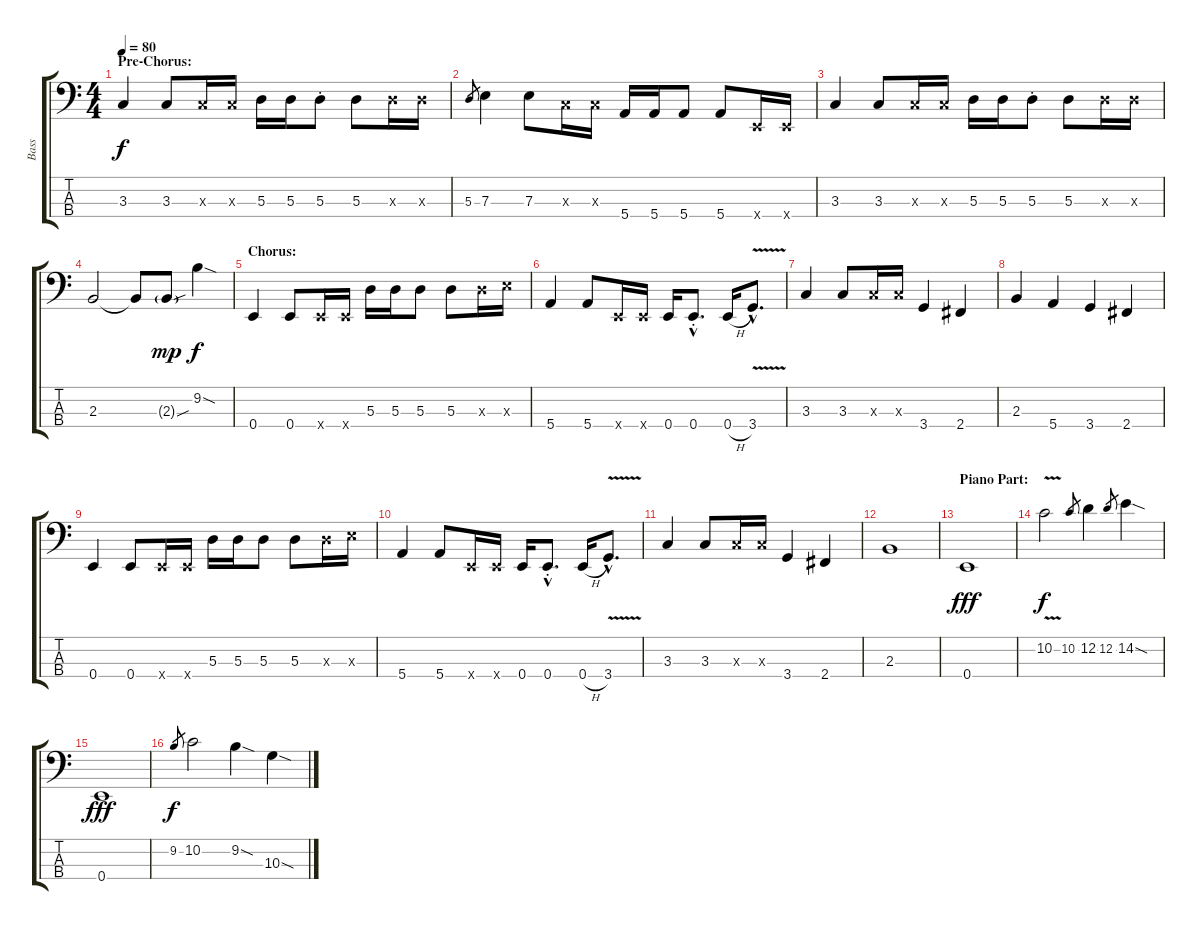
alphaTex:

\track ("Bass" "Bass") {instrument fretlessbass}
\staff {score tabs}
\tuning (G2 D2 A1 E1) {hide}
\ts (4 4)
\section ("" "Pre-Chorus:")
\tempo 80
\clef f4
\ks c
3.3.4{dy f} 3.3.8 3.3{x}.16 3.3{x}.16 5.3.16 5.3.16 5.3{st}.8 5.3.8 5.3{x}.16 5.3{x}.16 |
5.3.8{gr} 7.3.4 7.3.8 3.3{x}.16 3.3{x}.16 5.4.16 5.4.16 5.4.8 5.4.8 0.4{x}.16 0.4{x}.16 |
3.3.4 3.3.8 3.3{x}.16 3.3{x}.16 5.3.16 5.3.16 5.3{st}.8 5.3.8 5.3{x}.16 5.3{x}.16 |
2.3.2 2.3{t}.8 2.3{sou g}.8{dy mp} 9.2{sod}.4{dy f} |
\section ("" "Chorus:")
0.4.4 0.4.8 0.4{x}.16 0.4{x}.16 5.3.16 5.3.16 5.3.8 5.3.8 5.3{x}.16 7.3{x}.16 |
5.4.4 5.4.8 0.4{x}.16 0.4{x}.16 0.4.16 0.4{hac st}.8{d} 0.4{h}.16 3.4{v hac}.8{d} |
3.3.4 3.3.8 3.3{x}.16 3.3{x}.16 3.4.4 2.4.4 |
2.3.4 5.4.4 3.4.4 2.4.4 |
0.4.4 0.4.8 0.4{x}.16 0.4{x}.16 5.3.16 5.3.16 5.3.8 5.3.8 5.3{x}.16 7.3{x}.16 |
5.4.4 5.4.8 0.4{x}.16 0.4{x}.16 0.4.16 0.4{hac st}.8{d} 0.4{h}.16 3.4{v hac}.8{d} |
3.3.4 3.3.8 3.3{x}.16 3.3{x}.16 3.4.4 2.4.4 |
2.3.1 |
\section ("" "Piano Part:")
0.4.1{dy fff} |
10.2{v}.2{dy f} 10.2.8{gr} 12.2.4 12.2.8{gr} 14.2{sod}.4 |
0.4.1{dy fff} |
9.2.8{gr dy f} 10.2.2 9.2{sod}.4 10.3{sod}.4
